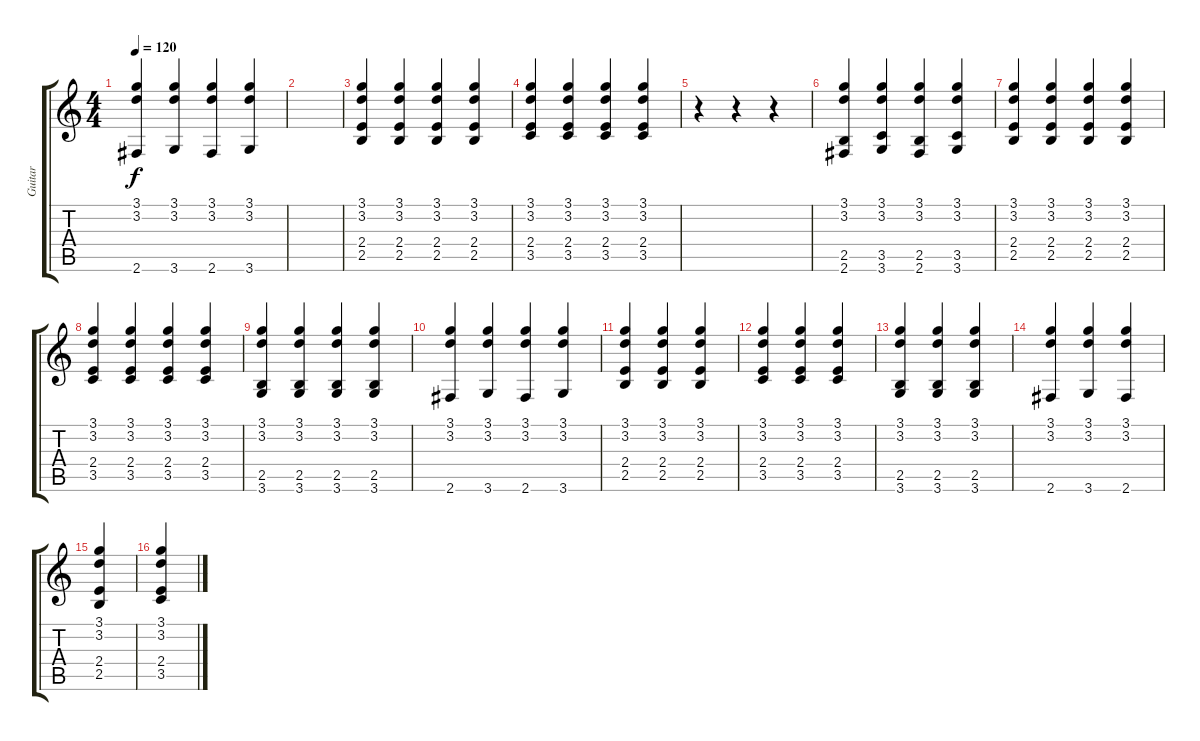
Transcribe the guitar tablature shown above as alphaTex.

\track ("Guitar " "Guitar ") {instrument acousticguitarnylon}
\staff {score tabs}
\tuning (E4 B3 G3 D3 A2 E2) {hide}
\ts (4 4)
\tempo 120
\clef g2
\ks c
(3.1 3.2 2.6).4{dy f} (3.1 3.2 3.6).4 (3.1 3.2 2.6).4 (3.1 3.2 3.6).4 |
|
(3.1 3.2 2.4 2.5).4 (3.1 3.2 2.4 2.5).4 (3.1 3.2 2.4 2.5).4 (3.1 3.2 2.4 2.5).4 |
(3.1 3.2 2.4 3.5).4 (3.1 3.2 2.4 3.5).4 (3.1 3.2 2.4 3.5).4 (3.1 3.2 2.4 3.5).4 |
r.4 r.4 r.4 |
(3.1 3.2 2.5 2.6).4 (3.1 3.2 3.5 3.6).4 (3.1 3.2 2.5 2.6).4 (3.1 3.2 3.5 3.6).4 |
(3.1 3.2 2.4 2.5).4 (3.1 3.2 2.4 2.5).4 (3.1 3.2 2.4 2.5).4 (3.1 3.2 2.4 2.5).4 |
(3.1 3.2 2.4 3.5).4 (3.1 3.2 2.4 3.5).4 (3.1 3.2 2.4 3.5).4 (3.1 3.2 2.4 3.5).4 |
(3.1 3.2 2.5 3.6).4 (3.1 3.2 2.5 3.6).4 (3.1 3.2 2.5 3.6).4 (3.1 3.2 2.5 3.6).4 |
(3.1 3.2 2.6).4 (3.1 3.2 3.6).4 (3.1 3.2 2.6).4 (3.1 3.2 3.6).4 |
(3.1 3.2 2.4 2.5).4 (3.1 3.2 2.4 2.5).4 (3.1 3.2 2.4 2.5).4 |
(3.1 3.2 2.4 3.5).4 (3.1 3.2 2.4 3.5).4 (3.1 3.2 2.4 3.5).4 |
(3.1 3.2 2.5 3.6).4 (3.1 3.2 2.5 3.6).4 (3.1 3.2 2.5 3.6).4 |
(3.1 3.2 2.6).4 (3.1 3.2 3.6).4 (3.1 3.2 2.6).4 |
(3.1 3.2 2.4 2.5).4 |
(3.1 3.2 2.4 3.5).4
